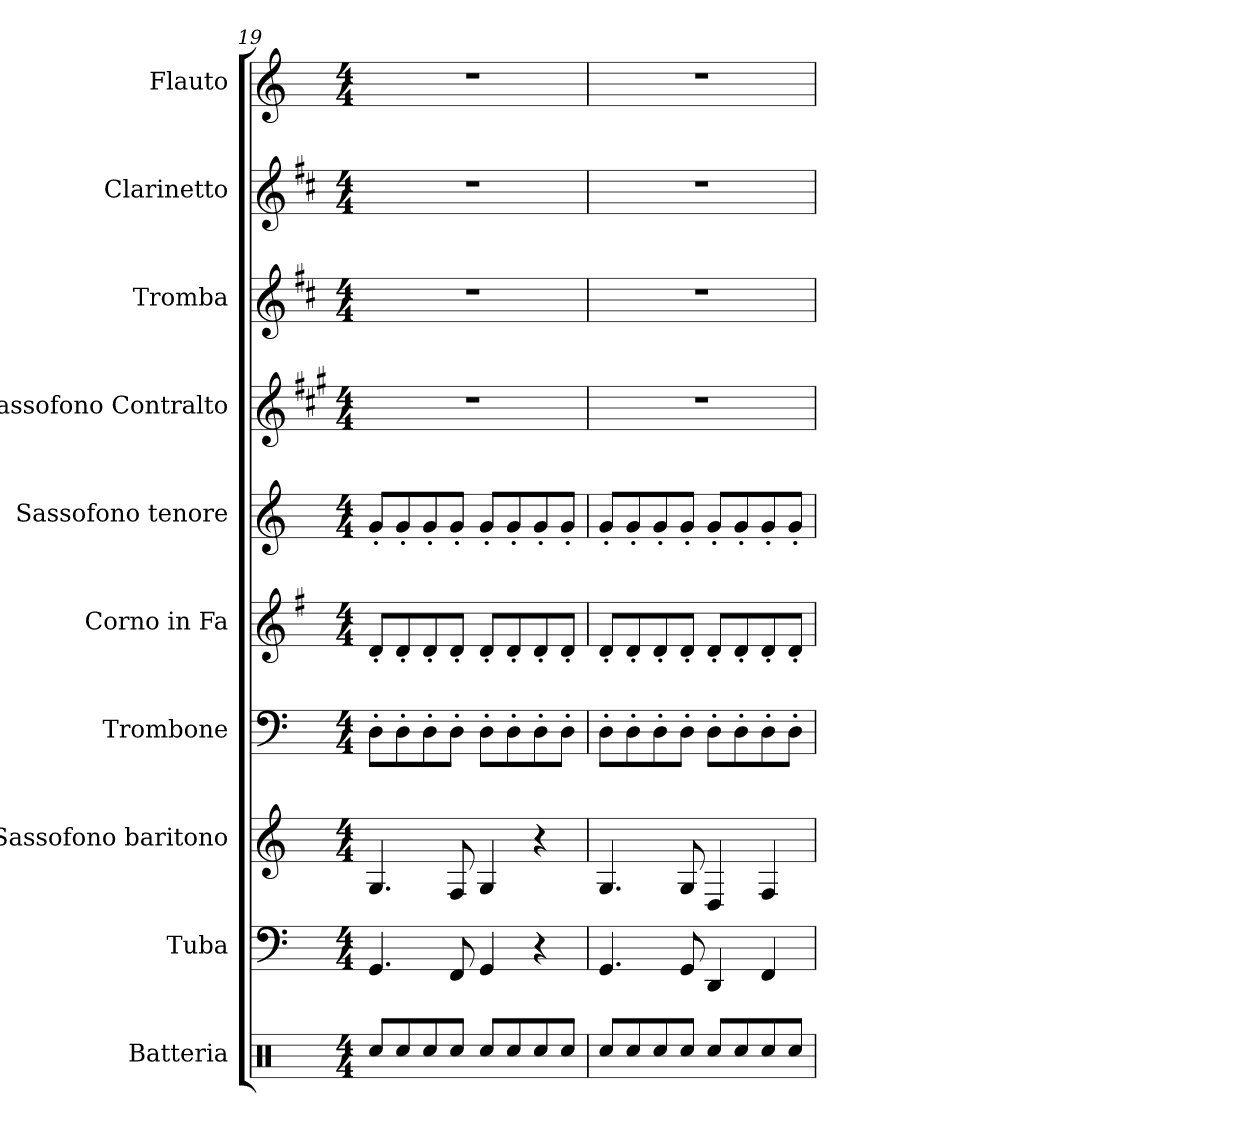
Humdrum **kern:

**kern	**kern	**kern	**kern	**kern	**kern	**kern	**kern	**kern	**kern
*part10	*part9	*part8	*part7	*part6	*part5	*part4	*part3	*part2	*part1
*staff10	*staff9	*staff8	*staff7	*staff6	*staff5	*staff4	*staff3	*staff2	*staff1
*I"Batteria	*I"Tuba	*I"Sassofono baritono	*I"Trombone	*I"Corno in Fa	*I"Sassofono tenore	*I"Sassofono Contralto	*I"Tromba	*I"Clarinetto	*I"Flauto
*I'Batt.	*I'Tba.	*	*I'Trb.	*I'Cor. Fa	*	*I'Alto	*I'Tr.	*I'Cl.	*I'Fl.
*clefX	*clefF4	*clefG2	*clefF4	*clefG2	*clefG2	*clefG2	*clefG2	*clefG2	*clefG2
*	*	*ITrd12c21	*	*ITrd4c7	*ITrd8c14	*ITrd5c9	*ITrd1c2	*ITrd1c2	*
*k[]	*k[]	*k[]	*k[]	*k[]	*k[]	*k[]	*k[]	*k[]	*k[]
*M4/4	*M4/4	*M4/4	*M4/4	*M4/4	*M4/4	*M4/4	*M4/4	*M4/4	*M4/4
=19	=19	=19	=19	=19	=19	=19	=19	=19	=19
8Rcc/L	4.GG/	4.GG/	8D'\L	8G'/L	8G'/L	1r	1r	1r	1r
8Rcc/	.	.	8D'\	8G'/	8G'/	.	.	.	.
8Rcc/	.	.	8D'\	8G'/	8G'/	.	.	.	.
8Rcc/J	8FF/	8FF/	8D'\J	8G'/J	8G'/J	.	.	.	.
8Rcc/L	4GG/	4GG/	8D'\L	8G'/L	8G'/L	.	.	.	.
8Rcc/	.	.	8D'\	8G'/	8G'/	.	.	.	.
8Rcc/	4r	4r	8D'\	8G'/	8G'/	.	.	.	.
8Rcc/J	.	.	8D'\J	8G'/J	8G'/J	.	.	.	.
=20	=20	=20	=20	=20	=20	=20	=20	=20	=20
8Rcc/L	4.GG/	4.GG/	8D'\L	8G'/L	8G'/L	1r	1r	1r	1r
8Rcc/	.	.	8D'\	8G'/	8G'/	.	.	.	.
8Rcc/	.	.	8D'\	8G'/	8G'/	.	.	.	.
8Rcc/J	8GG/	8GG/	8D'\J	8G'/J	8G'/J	.	.	.	.
8Rcc/L	4DD/	4DD/	8D'\L	8G'/L	8G'/L	.	.	.	.
8Rcc/	.	.	8D'\	8G'/	8G'/	.	.	.	.
8Rcc/	4FF/	4FF/	8D'\	8G'/	8G'/	.	.	.	.
8Rcc/J	.	.	8D'\J	8G'/J	8G'/J	.	.	.	.
=	=	=	=	=	=	=	=	=	=
*-	*-	*-	*-	*-	*-	*-	*-	*-	*-
